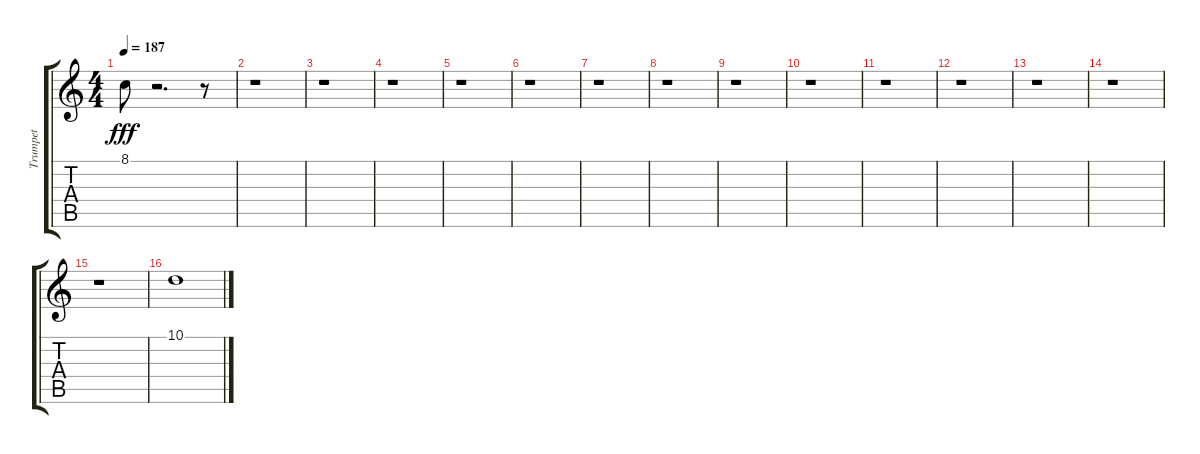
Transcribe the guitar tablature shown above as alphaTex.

\track ("Trumpet" "Trumpet") {instrument trumpet}
\staff {score tabs}
\tuning (E4 B3 G3 D3 A2 E2) {hide}
\ts (4 4)
\tempo 187
\clef g2
\ks c
8.1.8{dy fff} r.2{d} r.8 |
r.1 |
r.1 |
r.1 |
r.1 |
r.1 |
r.1 |
r.1 |
r.1 |
r.1 |
r.1 |
r.1 |
r.1 |
r.1 |
r.1 |
10.1.1
